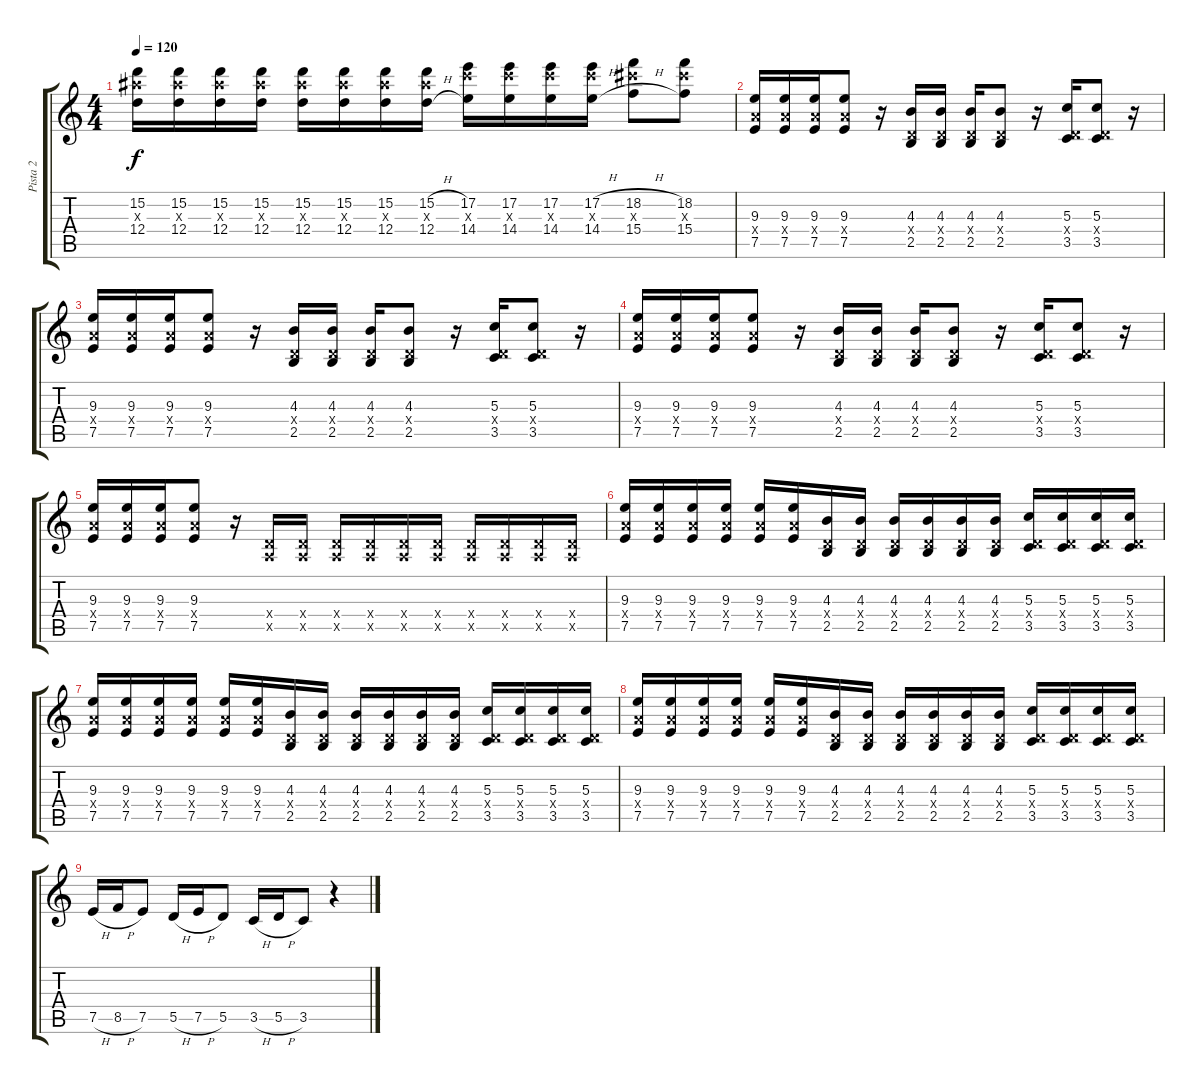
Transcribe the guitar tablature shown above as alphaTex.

\track ("Pista 2" "Pista 2") {instrument overdrivenguitar}
\staff {score tabs}
\tuning (E4 B3 G3 D3 A2 E2) {hide}
\ts (4 4)
\tempo 120
\clef g2
\ks c
(15.2 15.3{x} 12.4).16{dy f} (15.2 15.3{x} 12.4).16 (15.2 15.3{x} 12.4).16 (15.2 15.3{x} 12.4).16 (15.2 15.3{x} 12.4).16 (15.2 15.3{x} 12.4).16 (15.2 15.3{x} 12.4).16 (15.2{h} 15.3{x} 12.4{h}).16 (17.2 17.3{x} 14.4).16 (17.2 17.3{x} 14.4).16 (17.2 17.3{x} 14.4).16 (17.2{h} 17.3{h x} 14.4{h}).16 (18.2{h} 18.3{h x} 15.4{h}).8 (18.2 18.3{x} 15.4).8 |
(9.3 7.4{x} 7.5).16 (9.3 7.4{x} 7.5).16 (9.3 7.4{x} 7.5).16 (9.3 7.4{x} 7.5).8 r.16 (4.3 0.4{x} 2.5).16 (4.3 0.4{x} 2.5).16 (4.3 0.4{x} 2.5).16 (4.3 0.4{x} 2.5).8 r.16 (5.3 0.4{x} 3.5).16 (5.3 0.4{x} 3.5).8 r.16 |
(9.3 7.4{x} 7.5).16 (9.3 7.4{x} 7.5).16 (9.3 7.4{x} 7.5).16 (9.3 7.4{x} 7.5).8 r.16 (4.3 0.4{x} 2.5).16 (4.3 0.4{x} 2.5).16 (4.3 0.4{x} 2.5).16 (4.3 0.4{x} 2.5).8 r.16 (5.3 0.4{x} 3.5).16 (5.3 0.4{x} 3.5).8 r.16 |
(9.3 7.4{x} 7.5).16 (9.3 7.4{x} 7.5).16 (9.3 7.4{x} 7.5).16 (9.3 7.4{x} 7.5).8 r.16 (4.3 0.4{x} 2.5).16 (4.3 0.4{x} 2.5).16 (4.3 0.4{x} 2.5).16 (4.3 0.4{x} 2.5).8 r.16 (5.3 0.4{x} 3.5).16 (5.3 0.4{x} 3.5).8 r.16 |
(9.3 7.4{x} 7.5).16 (9.3 7.4{x} 7.5).16 (9.3 7.4{x} 7.5).16 (9.3 7.4{x} 7.5).8 r.16 (0.4{x} 0.5{x}).16 (0.4{x} 0.5{x}).16 (0.4{x} 0.5{x}).16 (0.4{x} 0.5{x}).16 (0.4{x} 0.5{x}).16 (0.4{x} 0.5{x}).16 (0.4{x} 0.5{x}).16 (0.4{x} 0.5{x}).16 (0.4{x} 0.5{x}).16 (0.4{x} 0.5{x}).16 |
(9.3 7.4{x} 7.5).16 (9.3 7.4{x} 7.5).16 (9.3 7.4{x} 7.5).16 (9.3 7.4{x} 7.5).16 (9.3 7.4{x} 7.5).16 (9.3 7.4{x} 7.5).16 (4.3 0.4{x} 2.5).16 (4.3 0.4{x} 2.5).16 (4.3 0.4{x} 2.5).16 (4.3 0.4{x} 2.5).16 (4.3 0.4{x} 2.5).16 (4.3 0.4{x} 2.5).16 (5.3 0.4{x} 3.5).16 (5.3 0.4{x} 3.5).16 (5.3 0.4{x} 3.5).16 (5.3 0.4{x} 3.5).16 |
(9.3 7.4{x} 7.5).16 (9.3 7.4{x} 7.5).16 (9.3 7.4{x} 7.5).16 (9.3 7.4{x} 7.5).16 (9.3 7.4{x} 7.5).16 (9.3 7.4{x} 7.5).16 (4.3 0.4{x} 2.5).16 (4.3 0.4{x} 2.5).16 (4.3 0.4{x} 2.5).16 (4.3 0.4{x} 2.5).16 (4.3 0.4{x} 2.5).16 (4.3 0.4{x} 2.5).16 (5.3 0.4{x} 3.5).16 (5.3 0.4{x} 3.5).16 (5.3 0.4{x} 3.5).16 (5.3 0.4{x} 3.5).16 |
(9.3 7.4{x} 7.5).16 (9.3 7.4{x} 7.5).16 (9.3 7.4{x} 7.5).16 (9.3 7.4{x} 7.5).16 (9.3 7.4{x} 7.5).16 (9.3 7.4{x} 7.5).16 (4.3 0.4{x} 2.5).16 (4.3 0.4{x} 2.5).16 (4.3 0.4{x} 2.5).16 (4.3 0.4{x} 2.5).16 (4.3 0.4{x} 2.5).16 (4.3 0.4{x} 2.5).16 (5.3 0.4{x} 3.5).16 (5.3 0.4{x} 3.5).16 (5.3 0.4{x} 3.5).16 (5.3 0.4{x} 3.5).16 |
7.5{h}.16 8.5{h}.16 7.5.8 5.5{h}.16 7.5{h}.16 5.5.8 3.5{h}.16 5.5{h}.16 3.5.8 r.4
